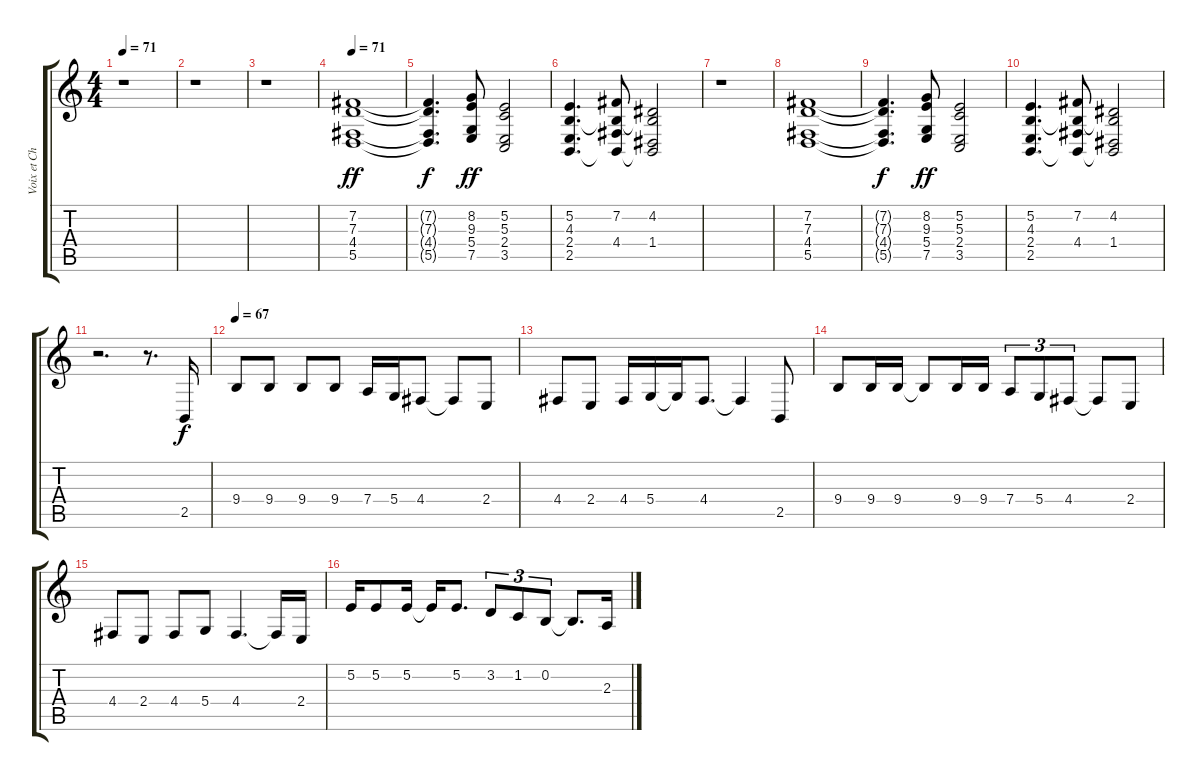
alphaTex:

\track ("Voix et Choeurs" "Voix et Ch") {instrument violin}
\staff {score tabs}
\tuning (E4 B3 G3 D3 A2 E2) {hide}
\ts (4 4)
\tempo 71
\clef g2
\ks c
r.1{dy ff} |
r.1 |
r.1 |
\tempo 68
\tempo 71
(7.2 7.3 4.4 5.5).1{volume 14} |
(7.2{t} 7.3{t} 4.4{t} 5.5{t}).4{d dy f} (8.2 9.3 5.4 7.5).8{dy ff} (5.2 5.3 2.4 3.5).2 |
(5.2 4.3 2.4 2.5).4{d} (7.2 4.3{t} 4.4 2.5{t}).8 (4.2 4.3{t} 1.4 2.5{t}).2 |
r.1 |
(7.2 7.3 4.4 5.5).1 |
(7.2{t} 7.3{t} 4.4{t} 5.5{t}).4{d dy f} (8.2 9.3 5.4 7.5).8{dy ff} (5.2 5.3 2.4 3.5).2 |
(5.2 4.3 2.4 2.5).4{d} (7.2 4.3{t} 4.4 2.5{t}).8 (4.2 4.3{t} 1.4 2.5{t}).2 |
r.2{d} r.8{d} 2.5.16{dy f volume 12} |
\tempo 67
9.4.8 9.4.8 9.4.8 9.4.8 7.4.16 5.4.16 4.4.8 4.4{t}.8 2.4.8 |
4.4.8 2.4.8 4.4.16 5.4.16 5.4{t}.16 4.4.8{d} 4.4{t}.4 2.5.8 |
9.4.8 9.4.16 9.4.16 9.4{t}.8 9.4.16 9.4.16 7.4.8{tu (3 2)} 5.4.8{tu (3 2)} 4.4.8{tu (3 2)} 4.4{t}.8 2.4.8 |
4.4.8 2.4.8 4.4.8 5.4.8 4.4.4{d} 4.4{t}.16 2.4.16 |
5.2.16{volume 14} 5.2.8 5.2.16 5.2{t}.16 5.2.8{d} 3.2.8{tu (3 2)} 1.2.8{tu (3 2)} 0.2.8{tu (3 2)} 0.2{t}.8{d} 2.3.16
